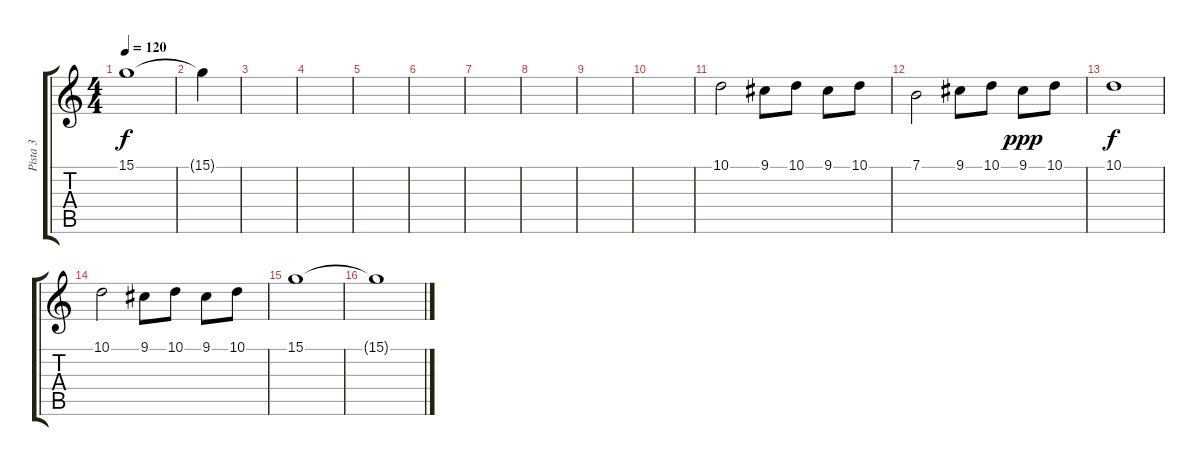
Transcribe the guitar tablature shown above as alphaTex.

\track ("Pista 3" "Pista 3") {instrument violin}
\staff {score tabs}
\tuning (E4 B3 G3 D3 A2 E2) {hide}
\ts (4 4)
\tempo 120
\clef g2
\ks c
15.1.1{dy f} |
15.1{t}.4 |
|
|
|
|
|
|
|
|
10.1.2{volume 8} 9.1.8 10.1.8 9.1.8 10.1.8 |
7.1.2 9.1.8 10.1.8 9.1.8{dy ppp} 10.1.8 |
10.1.1{dy f} |
10.1.2 9.1.8 10.1.8 9.1.8 10.1.8 |
15.1.1 |
15.1{t}.1
